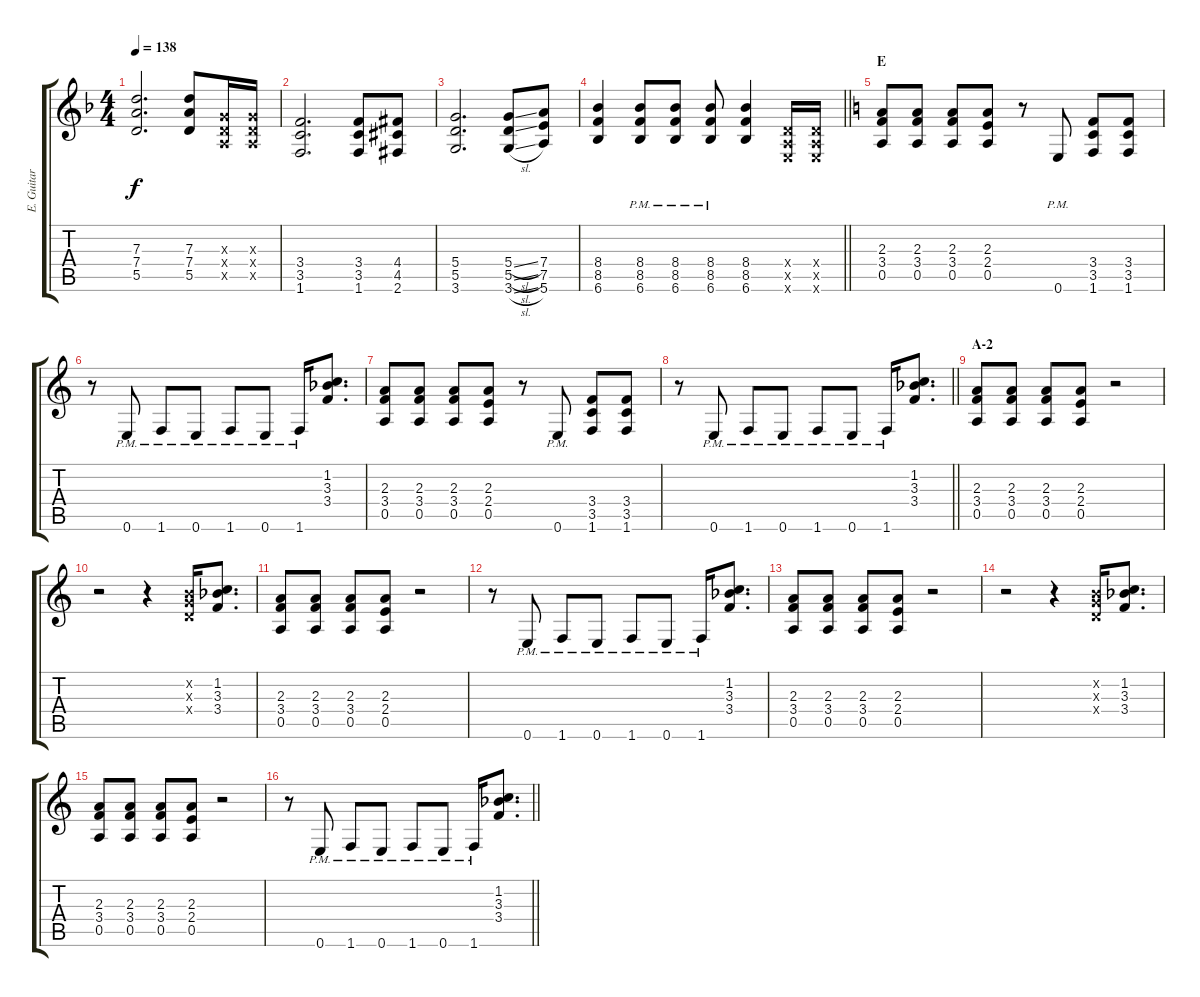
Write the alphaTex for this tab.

\track ("E. Guitar II" "E. Guitar ") {instrument overdrivenguitar}
\staff {score tabs}
\tuning (E4 B3 G3 D3 A2 E2) {hide}
\ts (4 4)
\tempo 138
\clef g2
\ks f
(7.3 7.4 5.5).2{d dy f} (7.3 7.4 5.5).8 (0.3{x} 0.4{x} 0.5{x}).16 (0.3{x} 0.4{x} 0.5{x}).16 |
(3.4 3.5 1.6).2{d} (3.4 3.5 1.6).8 (4.4{acc #} 4.5{acc #} 2.6{acc #}).8 |
(5.4 5.5 3.6).2{d} (5.4{sl} 5.5{sl} 3.6{sl}).8 (7.4 7.5 5.6).8 |
\barLineRight lightlight
(8.4 8.5 6.6).4 (8.4{pm} 8.5{pm} 6.6{pm}).8 (8.4{pm} 8.5{pm} 6.6{pm}).8 (8.4{pm} 8.5{pm} 6.6{pm}).8 (8.4 8.5 6.6).4 (0.4{x} 0.5{x} 0.6{x}).16 (0.4{x} 0.5{x} 0.6{x}).16 |
\section ("" "E")
\ks c
(2.3 3.4 0.5).8 (2.3 3.4 0.5).8 (2.3 3.4 0.5).8 (2.3 2.4 0.5).8 r.8 0.6{pm}.8 (3.4 3.5 1.6).8 (3.4 3.5 1.6).8 |
r.8 0.6{pm}.8 1.6{pm}.8 0.6{pm}.8 1.6{pm}.8 0.6{pm}.8 1.6{pm}.16 (1.2 3.3{acc b} 3.4).8{d} |
(2.3 3.4 0.5).8 (2.3 3.4 0.5).8 (2.3 3.4 0.5).8 (2.3 2.4 0.5).8 r.8 0.6{pm}.8 (3.4 3.5 1.6).8 (3.4 3.5 1.6).8 |
\barLineRight lightlight
r.8 0.6{pm}.8 1.6{pm}.8 0.6{pm}.8 1.6{pm}.8 0.6{pm}.8 1.6{pm}.16 (1.2 3.3{acc b} 3.4).8{d} |
\section ("" "A-2")
(2.3 3.4 0.5).8 (2.3 3.4 0.5).8 (2.3 3.4 0.5).8 (2.3 2.4 0.5).8 r.2 |
r.2 r.4 (0.2{x} 0.3{x} 0.4{x}).16 (1.2 3.3{acc b} 3.4).8{d} |
(2.3 3.4 0.5).8 (2.3 3.4 0.5).8 (2.3 3.4 0.5).8 (2.3 2.4 0.5).8 r.2 |
r.8 0.6{pm}.8 1.6{pm}.8 0.6{pm}.8 1.6{pm}.8 0.6{pm}.8 1.6{pm}.16 (1.2 3.3{acc b} 3.4).8{d} |
(2.3 3.4 0.5).8 (2.3 3.4 0.5).8 (2.3 3.4 0.5).8 (2.3 2.4 0.5).8 r.2 |
r.2 r.4 (0.2{x} 0.3{x} 0.4{x}).16 (1.2 3.3{acc b} 3.4).8{d} |
(2.3 3.4 0.5).8 (2.3 3.4 0.5).8 (2.3 3.4 0.5).8 (2.3 2.4 0.5).8 r.2 |
\barLineRight lightlight
r.8 0.6{pm}.8 1.6{pm}.8 0.6{pm}.8 1.6{pm}.8 0.6{pm}.8 1.6{pm}.16 (1.2 3.3{acc b} 3.4).8{d}
